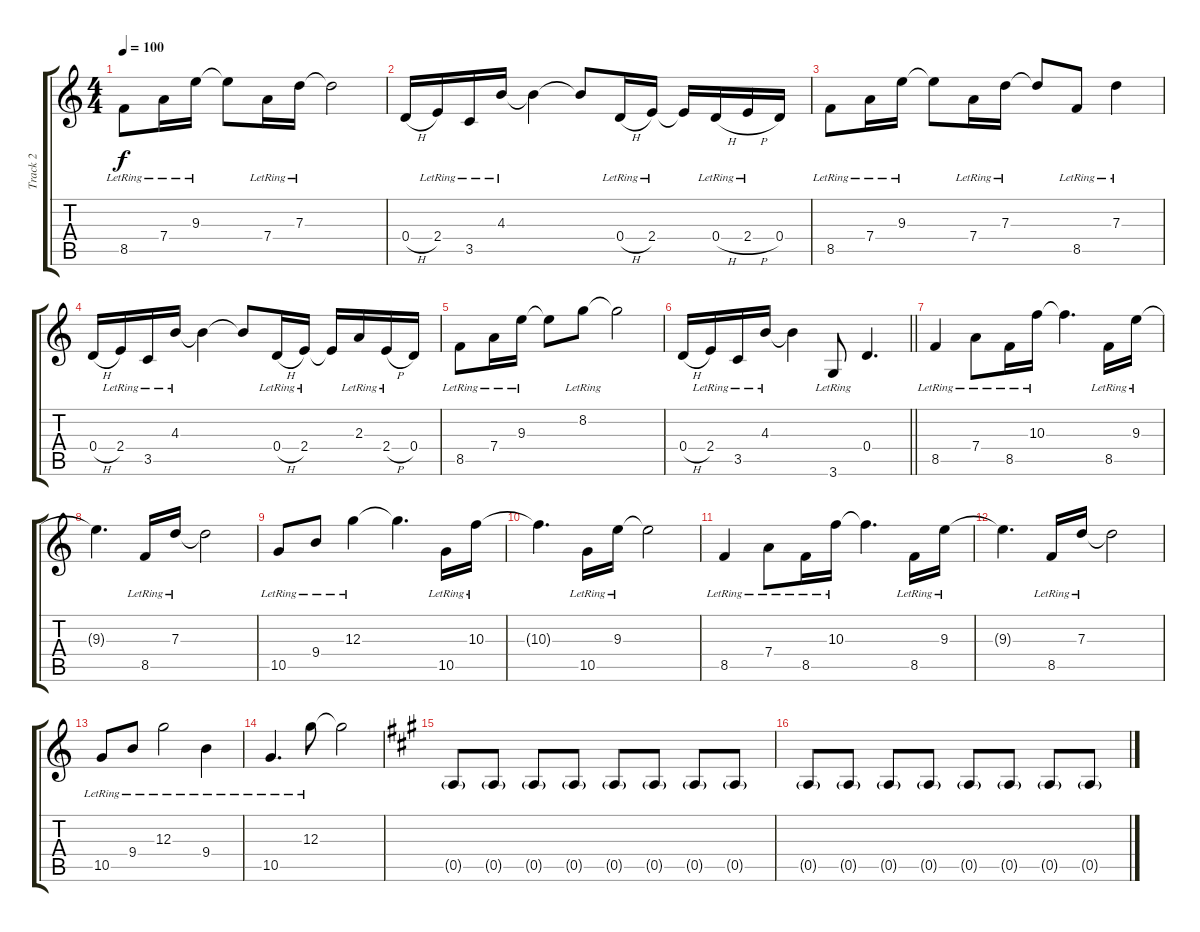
\track ("Track 2" "Track 2") {instrument overdrivenguitar}
\staff {score tabs}
\tuning (E4 B3 G3 D3 A2 E2) {hide}
\ts (4 4)
\tempo 100
\clef g2
\ks c
8.5{lr}.8{dy f} 7.4{lr}.16 9.3{lr}.16 9.3{t}.8 7.4{lr}.16 7.3{lr}.16 7.3{t}.2 |
0.4{h}.16 2.4{lr}.16 3.5{lr}.16 4.3{lr}.16 4.3{t}.4 4.3{t}.8 0.4{h lr}.16 2.4{lr}.16 2.4{t}.16 0.4{h lr}.16 2.4{h lr}.16 0.4.16 |
8.5{lr}.8 7.4{lr}.16 9.3{lr}.16 9.3{t}.8 7.4{lr}.16 7.3{lr}.16 7.3{t}.8 8.5{lr}.8 7.3{lr}.4 |
0.4{h}.16 2.4{lr}.16 3.5{lr}.16 4.3{lr}.16 4.3{t}.4 4.3{t}.8 0.4{h lr}.16 2.4{lr}.16 2.4{t}.16 2.3{lr}.16 2.4{h lr}.16 0.4.16 |
8.5{lr}.8 7.4{lr}.16 9.3{lr}.16 9.3{t}.8 8.2{lr}.8 8.2{t}.2 |
\barLineRight lightlight
0.4{h}.16 2.4{lr}.16 3.5{lr}.16 4.3{lr}.16 4.3{t}.4 3.6{lr}.8 0.4.4{d} |
8.5{lr}.4 7.4{lr}.8 8.5{lr}.16 10.3{lr}.16 10.3{t}.4{d} 8.5{lr}.16 9.3{lr}.16 |
9.3{t}.4{d} 8.5{lr}.16 7.3{lr}.16 7.3{t}.2 |
10.5{lr}.8 9.4{lr}.8 12.3{lr}.4 12.3{t}.4{d} 10.5{lr}.16 10.3{lr}.16 |
10.3{t}.4{d} 10.5{lr}.16 9.3{lr}.16 9.3{t}.2 |
8.5{lr}.4 7.4{lr}.8 8.5{lr}.16 10.3{lr}.16 10.3{t}.4{d} 8.5{lr}.16 9.3{lr}.16 |
9.3{t}.4{d} 8.5{lr}.16 7.3{lr}.16 7.3{t}.2 |
10.5{lr}.8 9.4{lr}.8 12.3{lr}.2 9.4{lr}.4 |
10.5{lr}.4{d} 12.3{lr}.8 12.3{t}.2 |
\ks a
0.5{g}.8 0.5{g}.8 0.5{g}.8 0.5{g}.8 0.5{g}.8 0.5{g}.8 0.5{g}.8 0.5{g}.8 |
0.5{g}.8 0.5{g}.8 0.5{g}.8 0.5{g}.8 0.5{g}.8 0.5{g}.8 0.5{g}.8 0.5{g}.8
